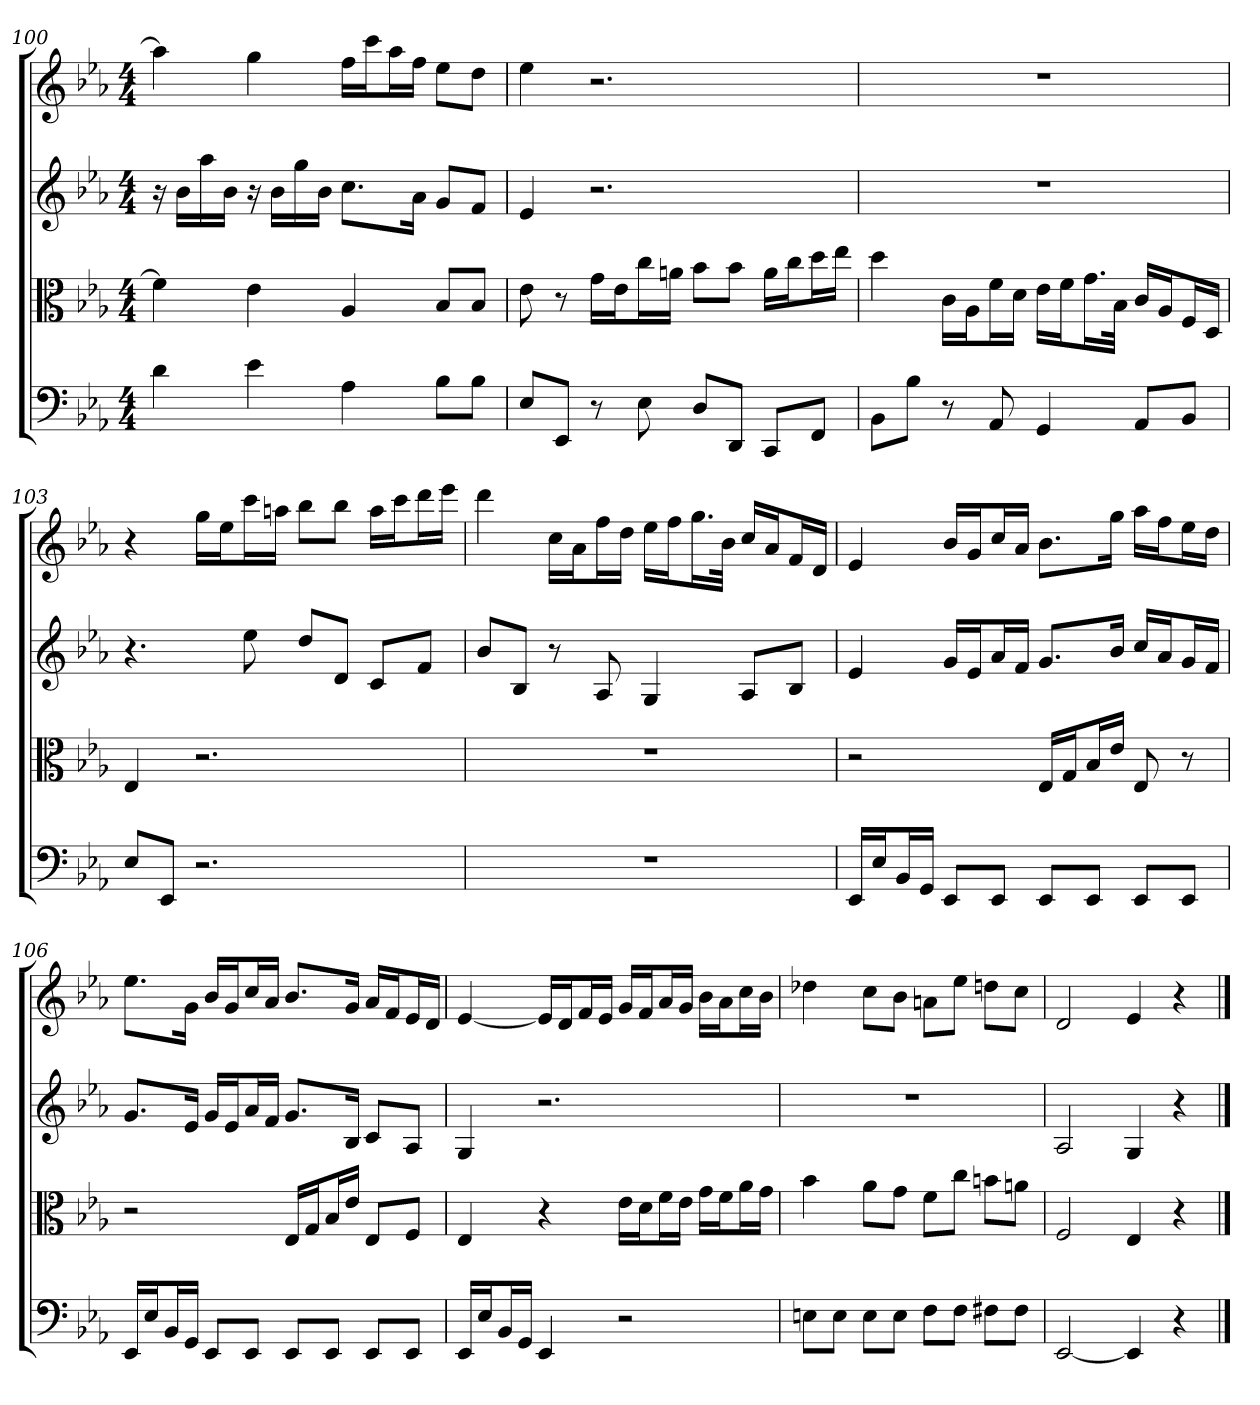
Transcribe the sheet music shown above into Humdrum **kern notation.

**kern	**kern	**kern	**kern
*part4	*part3	*part2	*part1
*staff4	*staff3	*staff2	*staff1
*clefF4	*clefC3	*	*
*k[b-e-a-]	*k[b-e-a-]	*k[b-e-a-]	*k[b-e-a-]
*E-:	*E-:	*E-:	*E-:
*M4/4	*M4/4	*M4/4	*M4/4
=100	=100	=100	=100
4d	4f]	16r	4aa-]
.	.	16b-LL	.
.	.	16aa-	.
.	.	16b-JJ	.
4e-	4e-	16r	4gg
.	.	16b-LL	.
.	.	16gg	.
.	.	16b-JJ	.
4A-	4A-	8.ccL	16ffLL
.	.	.	16cccJ
.	.	.	16aa-L
.	.	16a-Jk	16ffJJ
8B-\L	8B-/L	8gL	8ee-L
8B-\J	8B-/J	8fJ	8ddJ
=101	=101	=101	=101
8E-/L	8e-	4e-	4ee-
8EE-/J	8r	.	.
8r	16g\LL	2.r	2.r
.	16e-\J	.	.
8E-	16cc\L	.	.
.	16an\JJ	.	.
8D/L	8b-\L	.	.
8DD/J	8b-\J	.	.
8CC/L	16a\LL	.	.
.	16cc\J	.	.
8FF/J	16dd\L	.	.
.	16ee-\JJ	.	.
=102	=102	=102	=102
8BB-\L	4dd	1r	1r
8B-\J	.	.	.
8r	16c\LL	.	.
.	16A-\J	.	.
8AA-	16f\L	.	.
.	16d\JJ	.	.
4GG	16e-\LL	.	.
.	16f\J	.	.
.	16.g\L	.	.
.	32B-\JJk	.	.
8AA-/L	16c/LL	.	.
.	16A-/J	.	.
8BB-/J	16F/L	.	.
.	16D/JJ	.	.
=103	=103	=103	=103
8E-/L	4E-	4.r	4r
8EE-/J	.	.	.
2.r	2.r	.	16ggLL
.	.	.	16ee-J
.	.	8ee-	16cccL
.	.	.	16aanJJ
.	.	8ddL	8bb-L
.	.	8dJ	8bb-J
.	.	8cL	16aaLL
.	.	.	16cccJ
.	.	8fJ	16dddL
.	.	.	16eee-JJ
=104	=104	=104	=104
1r	1r	8b-L	4ddd
.	.	8B-J	.
.	.	8r	16ccLL
.	.	.	16a-J
.	.	8A-	16ffL
.	.	.	16ddJJ
.	.	4G	16ee-LL
.	.	.	16ffJ
.	.	.	16.ggL
.	.	.	32b-JJk
.	.	8A-L	16ccLL
.	.	.	16a-J
.	.	8B-J	16fL
.	.	.	16dJJ
=105	=105	=105	=105
16EE-/LL	2r	4e-	4e-
16E-/J	.	.	.
16BB-/L	.	.	.
16GG/JJ	.	.	.
8EE-/L	.	16gLL	16b-LL
.	.	16e-J	16gJ
8EE-/J	.	16a-L	16ccL
.	.	16fJJ	16a-JJ
8EE-/L	16E-/LL	8.gL	8.b-L
.	16G/J	.	.
8EE-/J	16B-/L	.	.
.	16e-/JJ	16b-Jk	16ggJk
8EE-/L	8E-	16ccLL	16aa-LL
.	.	16a-J	16ffJ
8EE-/J	8r	16gL	16ee-L
.	.	16fJJ	16ddJJ
=106	=106	=106	=106
16EE-/LL	2r	8.gL	8.ee-L
16E-/J	.	.	.
16BB-/L	.	.	.
16GG/JJ	.	16e-Jk	16gJk
8EE-/L	.	16gLL	16b-LL
.	.	16e-J	16gJ
8EE-/J	.	16a-L	16ccL
.	.	16fJJ	16a-JJ
8EE-/L	16E-/LL	8.gL	8.b-L
.	16G/J	.	.
8EE-/J	16B-/L	.	.
.	16e-/JJ	16B-Jk	16gJk
8EE-/L	8E-/L	8cL	16a-LL
.	.	.	16fJ
8EE-/J	8F/J	8A-J	16e-L
.	.	.	16dJJ
=107	=107	=107	=107
16EE-/LL	4E-	4G	[4e-
16E-/J	.	.	.
16BB-/L	.	.	.
16GG/JJ	.	.	.
4EE-	4r	2.r	16e-LL]
.	.	.	16dJ
.	.	.	16fL
.	.	.	16e-JJ
2r	16e-\LL	.	16gLL
.	16d\J	.	16fJ
.	16f\L	.	16a-L
.	16e-\JJ	.	16gJJ
.	16g\LL	.	16b-LL
.	16f\J	.	16a-J
.	16a-\L	.	16ccL
.	16g\JJ	.	16b-JJ
=108	=108	=108	=108
8En\L	4b-	1r	4dd-X
8E\J	.	.	.
8E\L	8a-\L	.	8ccL
8E\J	8g\J	.	8b-J
8F\L	8f\L	.	8anL
8F\J	8cc\J	.	8ee-J
8F#X\L	8bn\L	.	8ddnL
8F#\J	8an\J	.	8ccJ
=109	=109	=109	=109
[2EE-	2F	2A-	2d
4EE-]	4E-	4G	4e-
4r	4r	4r	4r
==	==	==	==
*-	*-	*-	*-
